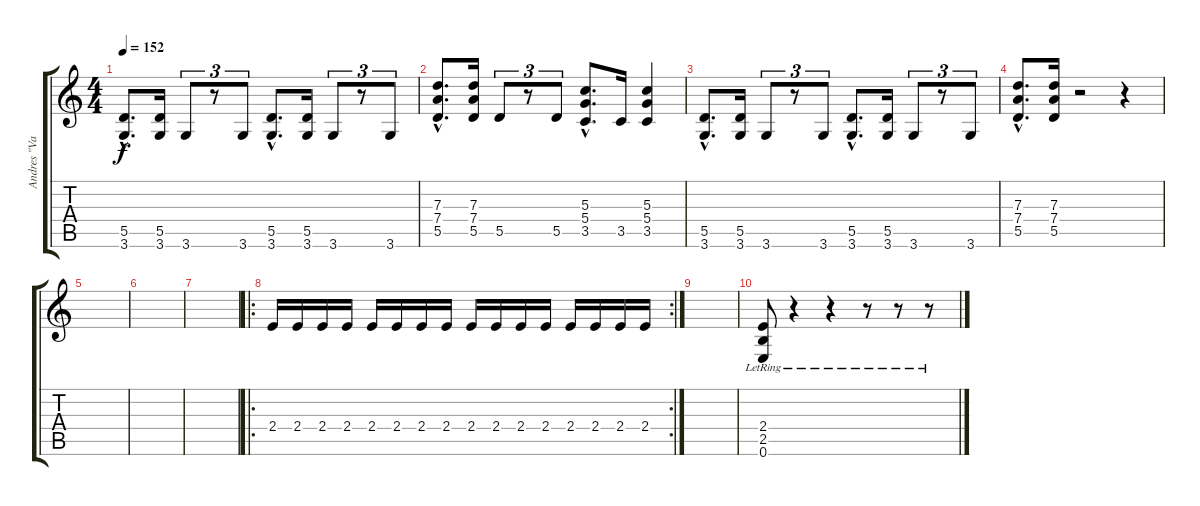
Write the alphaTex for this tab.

\track ("Andres \"Vaca\" Barrios" "Andres \"Va") {instrument distortionguitar}
\staff {score tabs}
\tuning (E4 B3 G3 D3 A2 E2) {hide}
\ts (4 4)
\tempo 152
\clef g2
\ks c
(5.5{hac} 3.6{hac}).8{d dy f} (5.5 3.6).16 3.6.8{tu (3 2)} r.8{tu (3 2)} 3.6.8{tu (3 2)} (5.5{hac} 3.6{hac}).8{d} (5.5 3.6).16 3.6.8{tu (3 2)} r.8{tu (3 2)} 3.6.8{tu (3 2)} |
(7.3{hac} 7.4{hac} 5.5{hac}).8{d} (7.3 7.4 5.5).16 5.5.8{tu (3 2)} r.8{tu (3 2)} 5.5.8{tu (3 2)} (5.3{hac} 5.4{hac} 3.5{hac}).8{d} 3.5.16 (5.3 5.4 3.5).4 |
(5.5{hac} 3.6{hac}).8{d} (5.5 3.6).16 3.6.8{tu (3 2)} r.8{tu (3 2)} 3.6.8{tu (3 2)} (5.5{hac} 3.6{hac}).8{d} (5.5 3.6).16 3.6.8{tu (3 2)} r.8{tu (3 2)} 3.6.8{tu (3 2)} |
(7.3{hac} 7.4{hac} 5.5{hac}).8{d} (7.3 7.4 5.5).16 r.2 r.4 |
|
|
|
\ro
\rc 2
2.4.16 2.4.16 2.4.16 2.4.16 2.4.16 2.4.16 2.4.16 2.4.16 2.4.16 2.4.16 2.4.16 2.4.16 2.4.16 2.4.16 2.4.16 2.4.16 |
|
(2.4 2.5 0.6{lr}).8 r.4 r.4 r.8 r.8 r.8
